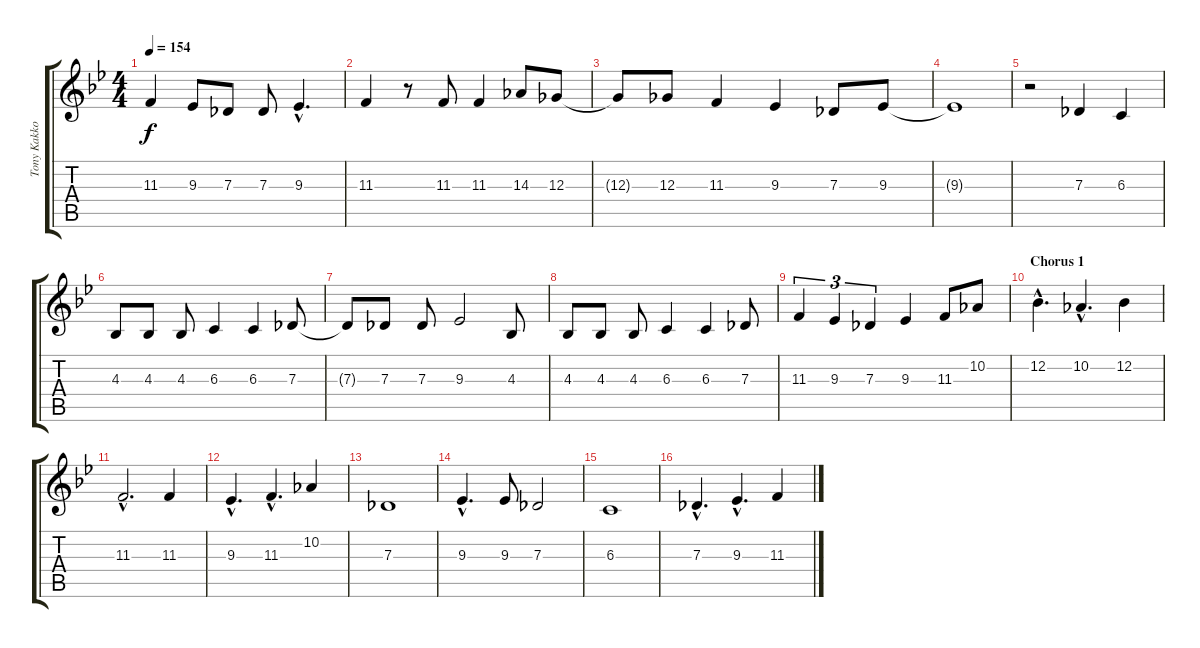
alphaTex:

\track ("Tony Kakko" "Tony Kakko") {instrument violin}
\staff {score tabs}
\tuning (Eb4 Bb3 Gb3 Db3 Ab2 Eb2) {hide}
\ts (4 4)
\tempo 154
\clef g2
\ks gminor
11.3.4{dy f} 9.3.8 7.3.8 7.3.8 9.3{hac}.4{d} |
11.3.4 r.8 11.3.8 11.3.4 14.3.8 12.3.8 |
12.3{t}.8 12.3.8 11.3.4 9.3.4 7.3.8 9.3.8 |
9.3{t}.1 |
r.2 7.3.4 6.3.4 |
4.3.8 4.3.8 4.3.8 6.3.4 6.3.4 7.3.8 |
7.3{t}.8 7.3.8 7.3.8 9.3.2 4.3.8 |
4.3.8 4.3.8 4.3.8 6.3.4 6.3.4 7.3.8 |
11.3.4{tu (3 2)} 9.3.4{tu (3 2)} 7.3.4{tu (3 2)} 9.3.4 11.3.8 10.2.8 |
\section ("" "Chorus 1")
12.2{hac}.4{d} 10.2{hac}.4{d} 12.2.4 |
11.3{hac}.2{d} 11.3.4 |
9.3{hac}.4{d} 11.3{hac}.4{d} 10.2.4 |
7.3.1 |
9.3{hac}.4{d} 9.3.8 7.3.2 |
6.3.1 |
7.3{hac}.4{d} 9.3{hac}.4{d} 11.3.4
